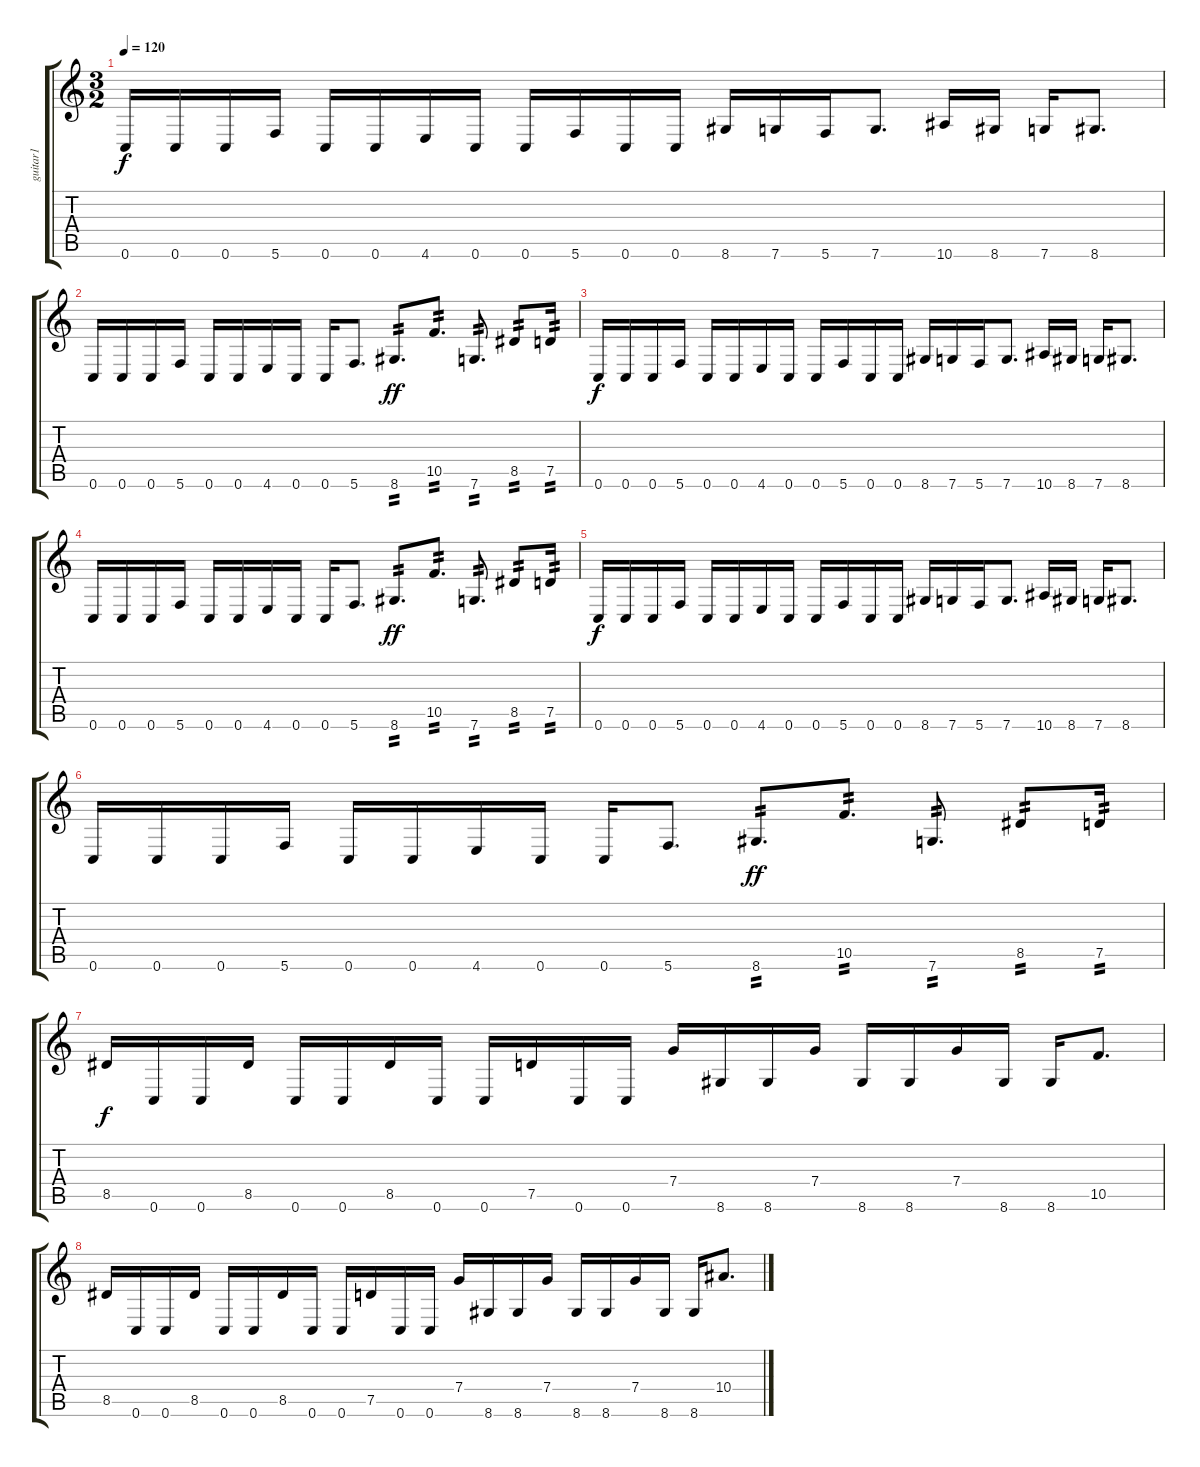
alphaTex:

\track ("guitar1" "guitar1") {instrument distortionguitar}
\staff {score tabs}
\tuning (D4 A3 F3 C3 G2 C2) {hide}
\ts (3 2)
\tempo 120
\clef g2
\ks c
0.6.16{dy f balance 8 instrument distortionguitar} 0.6.16 0.6.16 5.6.16 0.6.16 0.6.16 4.6.16 0.6.16 0.6.16 5.6.16 0.6.16 0.6.16 8.6.16 7.6.16 5.6.16 7.6.8{d} 10.6.16 8.6.16 7.6.16 8.6.8{d} |
0.6.16 0.6.16 0.6.16 5.6.16 0.6.16 0.6.16 4.6.16 0.6.16 0.6.16 5.6.8{d} 8.6.8{d tp 2 dy ff balance 0} 10.5.8{d tp 2} 7.6.8{d tp 2} 8.5.8{tp 2} 7.5.16{tp 2} |
0.6.16{dy f} 0.6.16 0.6.16 5.6.16 0.6.16 0.6.16 4.6.16 0.6.16 0.6.16 5.6.16 0.6.16 0.6.16 8.6.16 7.6.16 5.6.16 7.6.8{d} 10.6.16 8.6.16 7.6.16 8.6.8{d} |
0.6.16 0.6.16 0.6.16 5.6.16 0.6.16 0.6.16 4.6.16 0.6.16 0.6.16 5.6.8{d} 8.6.8{d tp 2 dy ff} 10.5.8{d tp 2} 7.6.8{d tp 2} 8.5.8{tp 2} 7.5.16{tp 2} |
0.6.16{dy f} 0.6.16 0.6.16 5.6.16 0.6.16 0.6.16 4.6.16 0.6.16 0.6.16 5.6.16 0.6.16 0.6.16 8.6.16 7.6.16 5.6.16 7.6.8{d} 10.6.16 8.6.16 7.6.16 8.6.8{d} |
0.6.16 0.6.16 0.6.16 5.6.16 0.6.16 0.6.16 4.6.16 0.6.16 0.6.16 5.6.8{d} 8.6.8{d tp 2 dy ff} 10.5.8{d tp 2} 7.6.8{d tp 2} 8.5.8{tp 2} 7.5.16{tp 2} |
8.5.16{dy f} 0.6.16 0.6.16 8.5.16 0.6.16 0.6.16 8.5.16 0.6.16 0.6.16 7.5.16 0.6.16 0.6.16 7.4.16 8.6.16 8.6.16 7.4.16 8.6.16 8.6.16 7.4.16 8.6.16 8.6.16 10.5.8{d} |
8.5.16 0.6.16 0.6.16 8.5.16 0.6.16 0.6.16 8.5.16 0.6.16 0.6.16 7.5.16 0.6.16 0.6.16 7.4.16 8.6.16 8.6.16 7.4.16 8.6.16 8.6.16 7.4.16 8.6.16 8.6.16 10.4.8{d}
